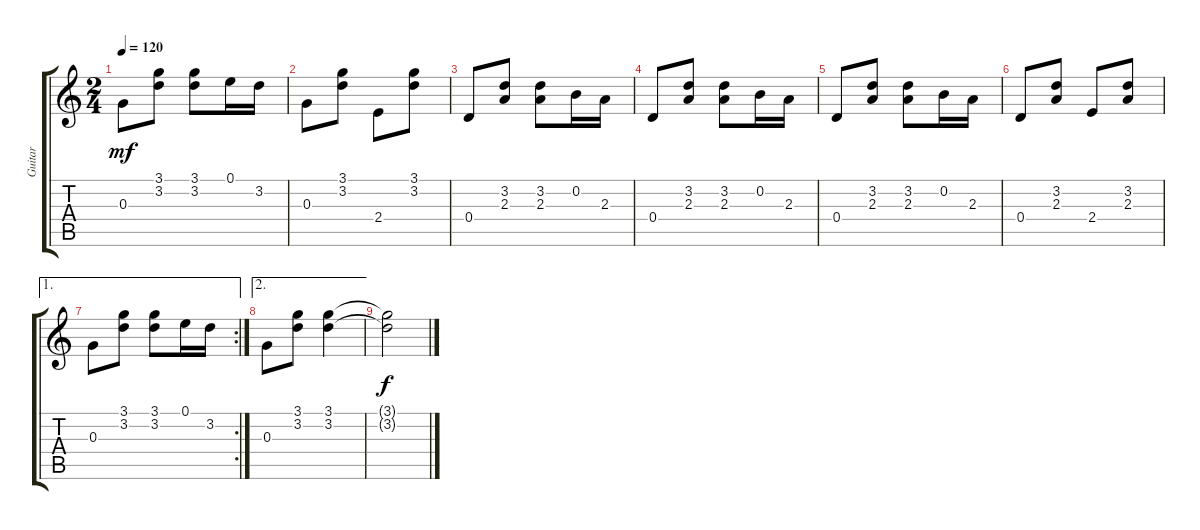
\track ("Guitar" "Guitar") {instrument acousticguitarnylon}
\staff {score tabs}
\tuning (E4 B3 G3 D3 A2 E2) {hide}
\ts (2 4)
\tempo 120
\clef g2
\ks c
0.3.8{dy mf} (3.1 3.2).8 (3.1 3.2).8 0.1.16 3.2.16 |
0.3.8 (3.1 3.2).8 2.4.8 (3.1 3.2).8 |
0.4.8 (3.2 2.3).8 (3.2 2.3).8 0.2.16 2.3.16 |
0.4.8 (3.2 2.3).8 (3.2 2.3).8 0.2.16 2.3.16 |
0.4.8 (3.2 2.3).8 (3.2 2.3).8 0.2.16 2.3.16 |
0.4.8 (3.2 2.3).8 2.4.8 (3.2 2.3).8 |
\ae 1
\rc 2
0.3.8 (3.1 3.2).8 (3.1 3.2).8 0.1.16 3.2.16 |
\ae 2
0.3.8 (3.1 3.2).8 (3.1 3.2).4 |
(3.1{t} 3.2{t}).2{dy f}
